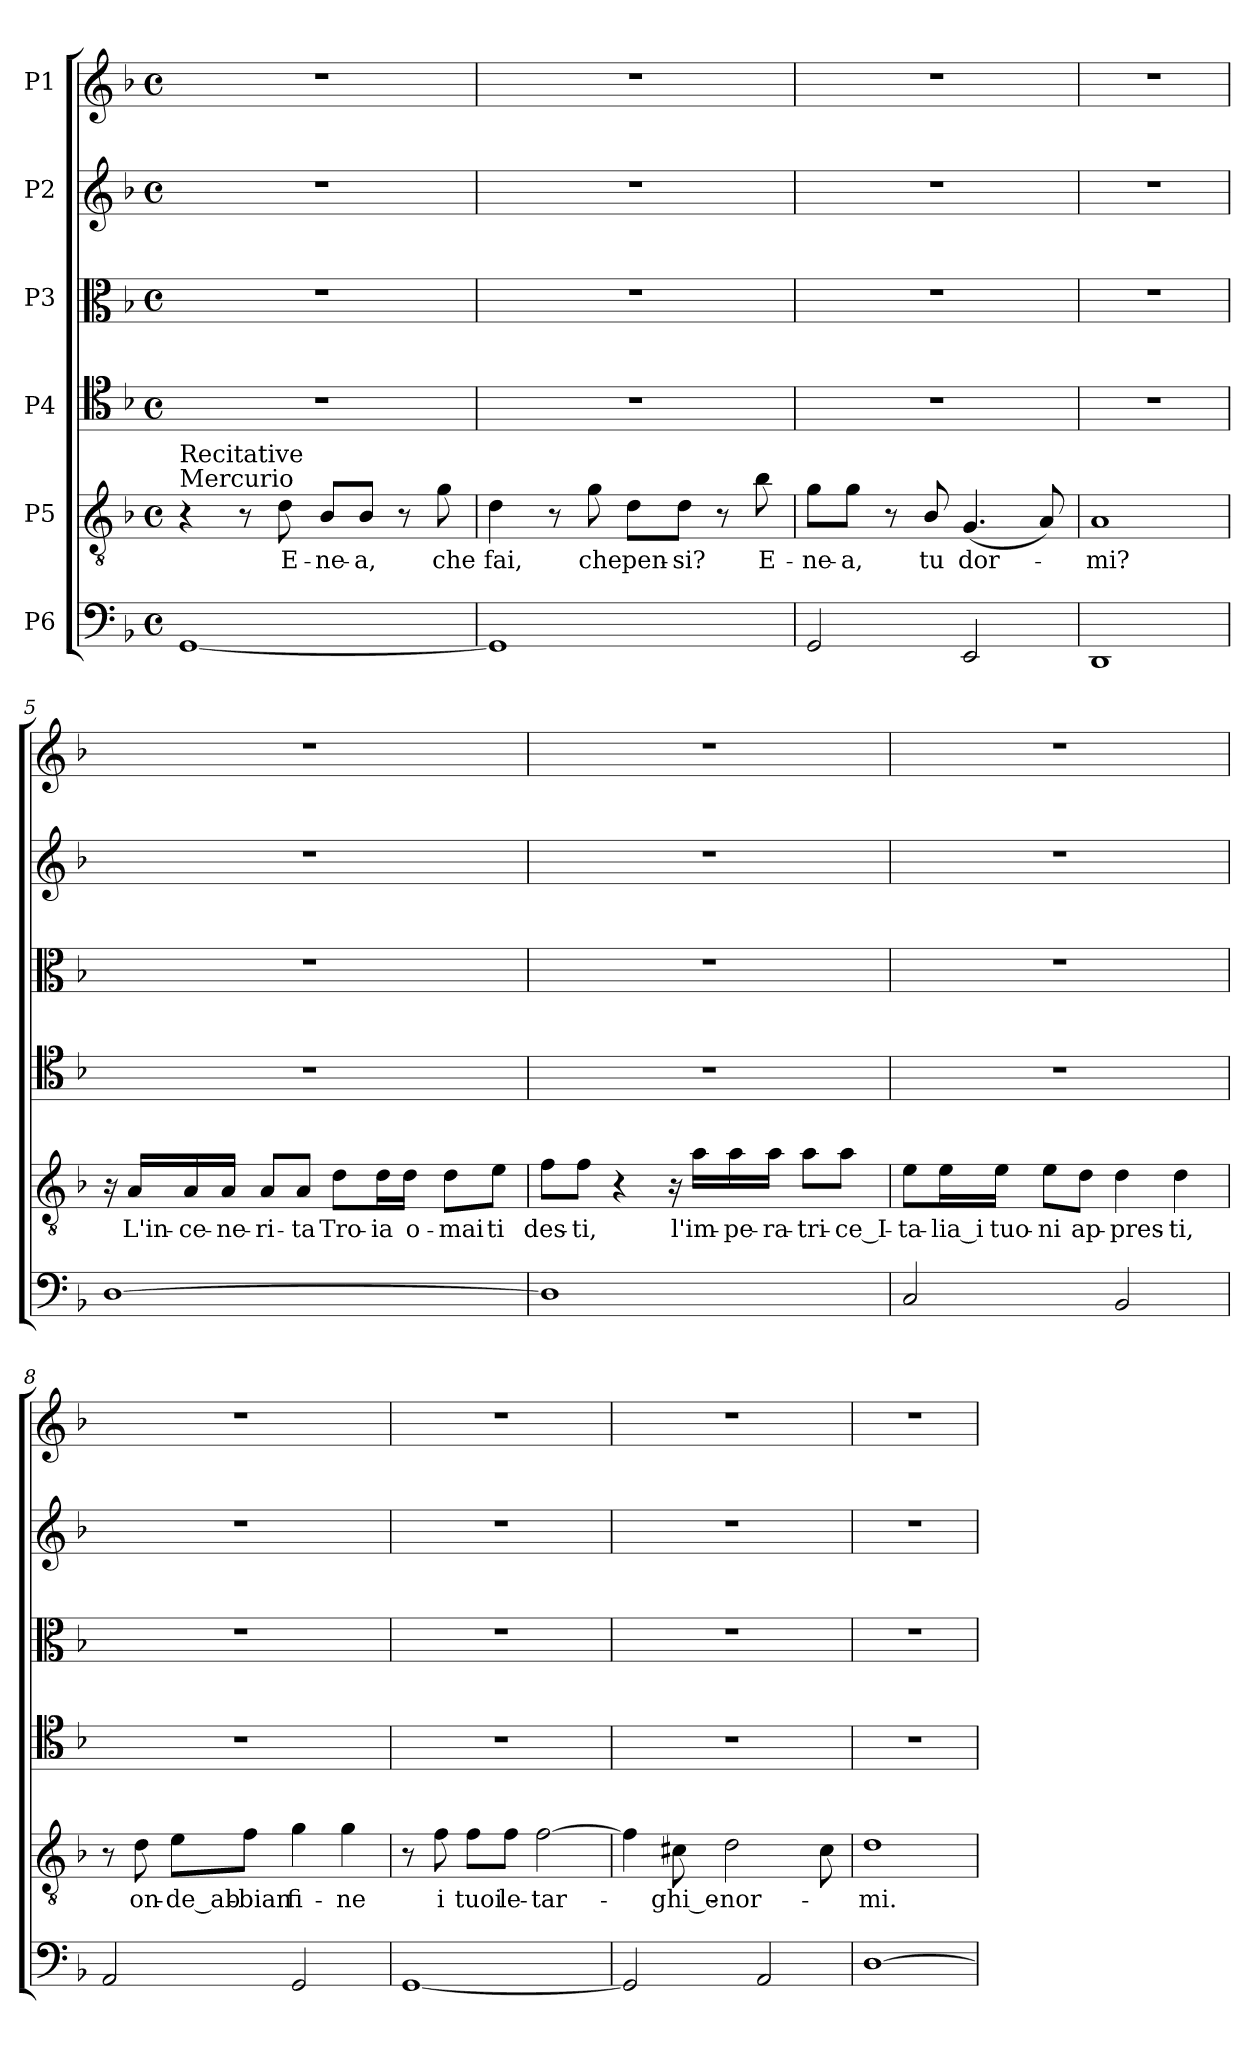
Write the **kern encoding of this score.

**kern	**kern	**text	**kern	**kern	**kern	**kern
*part6	*part5	*part5	*part4	*part3	*part2	*part1
*staff6	*staff5	*staff5	*staff4	*staff3	*staff2	*staff1
*I"P6	*I"P5	*	*I"P4	*I"P3	*I"P2	*I"P1
!!LO:PB:g=z
*clefF4	*clefGv2	*	*clefC4	*clefC3	*clefG2	*clefG2
*	*ITrd7c12	*	*	*	*	*
*k[b-]	*k[b-]	*	*k[b-]	*k[b-]	*k[b-]	*k[b-]
*F:	*F:	*	*F:	*F:	*F:	*F:
*M4/4	*M4/4	*	*M4/4	*M4/4	*M4/4	*M4/4
*met(c)	*met(c)	*	*met(c)	*met(c)	*met(c)	*met(c)
=1	=1	=1	=1	=1	=1	=1
!	!LO:TX:a:t=Mercurio	!	!	!	!	!
!	!LO:TX:t=Recitative	!	!	!	!	!
[1GGi	4r	.	1r	1r	1r	1r
.	8r	.	.	.	.	.
!	!	!LO:LY:b:color=#000000	!	!	!	!
.	8Di\	E-	.	.	.	.
!	!	!LO:LY:b:color=#000000	!	!	!	!
.	8BB-i/L	-ne-	.	.	.	.
!	!	!LO:LY:b:color=#000000	!	!	!	!
.	8BB-i/J	-a,	.	.	.	.
.	8r	.	.	.	.	.
!	!	!LO:LY:b:color=#000000	!	!	!	!
.	8Gi\	che	.	.	.	.
=2	=2	=2	=2	=2	=2	=2
!	!	!LO:LY:b:color=#000000	!	!	!	!
1GGi]	4Di\	fai,	1r	1r	1r	1r
.	8r	.	.	.	.	.
!	!	!LO:LY:b:color=#000000	!	!	!	!
.	8Gi\	che	.	.	.	.
!	!	!LO:LY:b:color=#000000	!	!	!	!
.	8Di\L	pen-	.	.	.	.
!	!	!LO:LY:b:color=#000000	!	!	!	!
.	8Di\J	-si?	.	.	.	.
.	8r	.	.	.	.	.
!	!	!LO:LY:b:color=#000000	!	!	!	!
.	8B-i\	E-	.	.	.	.
=3	=3	=3	=3	=3	=3	=3
!	!	!LO:LY:b:color=#000000	!	!	!	!
2GGi/	8Gi\L	-ne-	1r	1r	1r	1r
!	!	!LO:LY:b:color=#000000	!	!	!	!
.	8Gi\J	-a,	.	.	.	.
.	8r	.	.	.	.	.
!	!	!LO:LY:b:color=#000000	!	!	!	!
.	8BB-i/	tu	.	.	.	.
!	!	!LO:LY:b:color=#000000	!	!	!	!
2EEi/	(4.GGi/	dor-	.	.	.	.
.	8AAi/)	.	.	.	.	.
=4	=4	=4	=4	=4	=4	=4
!	!	!LO:LY:b:color=#000000	!	!	!	!
1DDi	1AAi	-mi?	1r	1r	1r	1r
=5	=5	=5	=5	=5	=5	=5
[1Di	16r	.	1r	1r	1r	1r
!	!	!LO:LY:b:color=#000000	!	!	!	!
.	16AAi/LL	L'in-	.	.	.	.
!	!	!LO:LY:b:color=#000000	!	!	!	!
.	16AAi/	-ce-	.	.	.	.
!	!	!LO:LY:b:color=#000000	!	!	!	!
.	16AAi/JJ	-ne-	.	.	.	.
!	!	!LO:LY:b:color=#000000	!	!	!	!
.	8AAi/L	-ri-	.	.	.	.
!	!	!LO:LY:b:color=#000000	!	!	!	!
.	8AAi/J	-ta	.	.	.	.
!	!	!LO:LY:b:color=#000000	!	!	!	!
.	8Di\L	Tro-	.	.	.	.
!	!	!LO:LY:b:color=#000000	!	!	!	!
.	16Di\L	-ia	.	.	.	.
!	!	!LO:LY:b:color=#000000	!	!	!	!
.	16Di\JJ	o-	.	.	.	.
!	!	!LO:LY:b:color=#000000	!	!	!	!
.	8Di\L	-mai	.	.	.	.
!	!	!LO:LY:b:color=#000000	!	!	!	!
.	8Ei\J	ti	.	.	.	.
!!LO:LB:g=z
=6	=6	=6	=6	=6	=6	=6
!	!	!LO:LY:b:color=#000000	!	!	!	!
1Di]	8Fi\L	des-	1r	1r	1r	1r
!	!	!LO:LY:b:color=#000000	!	!	!	!
.	8Fi\J	-ti,	.	.	.	.
.	4r	.	.	.	.	.
.	16r	.	.	.	.	.
!	!	!LO:LY:b:color=#000000	!	!	!	!
.	16Ai\LL	l'im-	.	.	.	.
!	!	!LO:LY:b:color=#000000	!	!	!	!
.	16Ai\	-pe-	.	.	.	.
!	!	!LO:LY:b:color=#000000	!	!	!	!
.	16Ai\JJ	-ra-	.	.	.	.
!	!	!LO:LY:b:color=#000000	!	!	!	!
.	8Ai\L	-tri-	.	.	.	.
!	!	!LO:LY:b:color=#000000	!	!	!	!
.	8Ai\J	-ce_I-	.	.	.	.
=7	=7	=7	=7	=7	=7	=7
!	!	!LO:LY:b:color=#000000	!	!	!	!
2Ci/	8Ei\L	-ta-	1r	1r	1r	1r
!	!	!LO:LY:b:color=#000000	!	!	!	!
.	16Ei\L	-lia_i	.	.	.	.
!	!	!LO:LY:b:color=#000000	!	!	!	!
.	16Ei\JJ	tuo-	.	.	.	.
!	!	!LO:LY:b:color=#000000	!	!	!	!
.	8Ei\L	-ni	.	.	.	.
!	!	!LO:LY:b:color=#000000	!	!	!	!
.	8Di\J	ap-	.	.	.	.
!	!	!LO:LY:b:color=#000000	!	!	!	!
2BB-i/	4Di\	-pres-	.	.	.	.
!	!	!LO:LY:b:color=#000000	!	!	!	!
.	4Di\	-ti,	.	.	.	.
=8	=8	=8	=8	=8	=8	=8
2AAi/	8r	.	1r	1r	1r	1r
!	!	!LO:LY:b:color=#000000	!	!	!	!
.	8Di\	on-	.	.	.	.
!	!	!LO:LY:b:color=#000000	!	!	!	!
.	8Ei\L	-de_ab-	.	.	.	.
!	!	!LO:LY:b:color=#000000	!	!	!	!
.	8Fi\J	-bian	.	.	.	.
!	!	!LO:LY:b:color=#000000	!	!	!	!
2GGi/	4Gi\	fi-	.	.	.	.
!	!	!LO:LY:b:color=#000000	!	!	!	!
.	4Gi\	-ne	.	.	.	.
=9	=9	=9	=9	=9	=9	=9
[1GGi	8r	.	1r	1r	1r	1r
!	!	!LO:LY:b:color=#000000	!	!	!	!
.	8Fi\	i	.	.	.	.
!	!	!LO:LY:b:color=#000000	!	!	!	!
.	8Fi\L	tuoi	.	.	.	.
!	!	!LO:LY:b:color=#000000	!	!	!	!
.	8Fi\J	le-	.	.	.	.
!	!	!LO:LY:b:color=#000000	!	!	!	!
.	[2Fi\	-tar-	.	.	.	.
=10	=10	=10	=10	=10	=10	=10
2GGi/]	4Fi\]	.	1r	1r	1r	1r
!	!	!LO:LY:b:color=#000000	!	!	!	!
.	8C#Xi\	-ghi_e-	.	.	.	.
!	!	!LO:LY:b:color=#000000	!	!	!	!
.	2Di\	-nor-	.	.	.	.
2AAi/	.	.	.	.	.	.
.	8C#i\	.	.	.	.	.
=11	=11	=11	=11	=11	=11	=11
!	!	!LO:LY:b:color=#000000	!	!	!	!
[1Di	1Di	-mi.	1r	1r	1r	1r
=	=	=	=	=	=	=
*-	*-	*-	*-	*-	*-	*-
